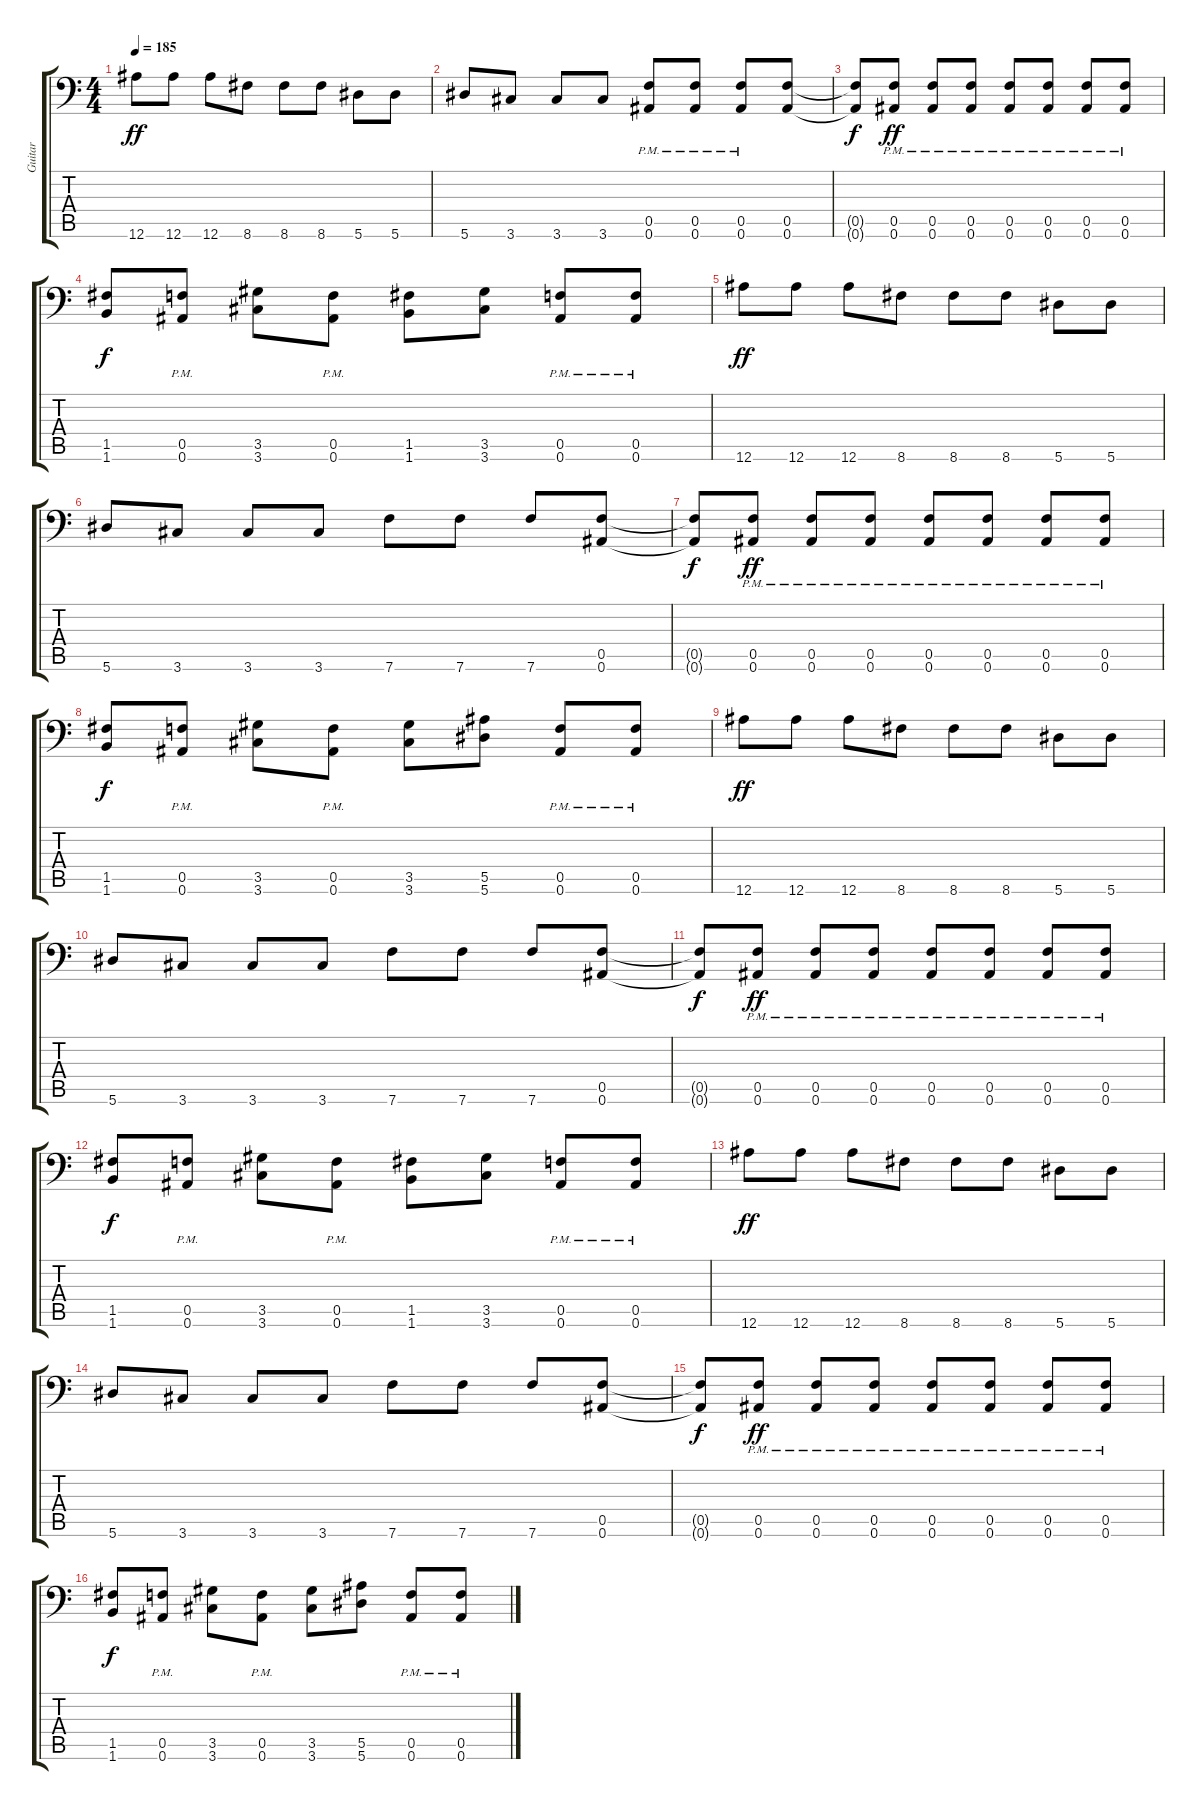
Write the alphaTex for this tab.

\track ("Guitar" "Guitar") {instrument distortionguitar}
\staff {score tabs}
\tuning (C4 G3 Eb3 Bb2 F2 Bb1) {hide}
\ts (4 4)
\tempo 185
\clef f4
\ks c
12.6.8{dy ff} 12.6.8 12.6.8 8.6.8 8.6.8 8.6.8 5.6.8 5.6.8 |
5.6.8 3.6.8 3.6.8 3.6.8 (0.5{pm} 0.6{pm}).8 (0.5{pm} 0.6{pm}).8 (0.5{pm} 0.6{pm}).8 (0.5 0.6).8 |
(0.5{t} 0.6{t}).8{dy f} (0.5{pm} 0.6{pm}).8{dy ff} (0.5{pm} 0.6{pm}).8 (0.5{pm} 0.6{pm}).8 (0.5{pm} 0.6{pm}).8 (0.5{pm} 0.6{pm}).8 (0.5{pm} 0.6{pm}).8 (0.5{pm} 0.6{pm}).8 |
(1.5 1.6).8{dy f} (0.5{pm} 0.6{pm}).8 (3.5 3.6).8 (0.5{pm} 0.6{pm}).8 (1.5 1.6).8 (3.5 3.6).8 (0.5{pm} 0.6{pm}).8 (0.5{pm} 0.6{pm}).8 |
12.6.8{dy ff} 12.6.8 12.6.8 8.6.8 8.6.8 8.6.8 5.6.8 5.6.8 |
5.6.8 3.6.8 3.6.8 3.6.8 7.6.8 7.6.8 7.6.8 (0.5 0.6).8 |
(0.5{t} 0.6{t}).8{dy f} (0.5{pm} 0.6{pm}).8{dy ff} (0.5{pm} 0.6{pm}).8 (0.5{pm} 0.6{pm}).8 (0.5{pm} 0.6{pm}).8 (0.5{pm} 0.6{pm}).8 (0.5{pm} 0.6{pm}).8 (0.5{pm} 0.6{pm}).8 |
(1.5 1.6).8{dy f} (0.5{pm} 0.6{pm}).8 (3.5 3.6).8 (0.5{pm} 0.6{pm}).8 (3.5 3.6).8 (5.5 5.6).8 (0.5{pm} 0.6{pm}).8 (0.5{pm} 0.6{pm}).8 |
12.6.8{dy ff} 12.6.8 12.6.8 8.6.8 8.6.8 8.6.8 5.6.8 5.6.8 |
5.6.8 3.6.8 3.6.8 3.6.8 7.6.8 7.6.8 7.6.8 (0.5 0.6).8 |
(0.5{t} 0.6{t}).8{dy f} (0.5{pm} 0.6{pm}).8{dy ff} (0.5{pm} 0.6{pm}).8 (0.5{pm} 0.6{pm}).8 (0.5{pm} 0.6{pm}).8 (0.5{pm} 0.6{pm}).8 (0.5{pm} 0.6{pm}).8 (0.5{pm} 0.6{pm}).8 |
(1.5 1.6).8{dy f} (0.5{pm} 0.6{pm}).8 (3.5 3.6).8 (0.5{pm} 0.6{pm}).8 (1.5 1.6).8 (3.5 3.6).8 (0.5{pm} 0.6{pm}).8 (0.5{pm} 0.6{pm}).8 |
12.6.8{dy ff} 12.6.8 12.6.8 8.6.8 8.6.8 8.6.8 5.6.8 5.6.8 |
5.6.8 3.6.8 3.6.8 3.6.8 7.6.8 7.6.8 7.6.8 (0.5 0.6).8 |
(0.5{t} 0.6{t}).8{dy f} (0.5{pm} 0.6{pm}).8{dy ff} (0.5{pm} 0.6{pm}).8 (0.5{pm} 0.6{pm}).8 (0.5{pm} 0.6{pm}).8 (0.5{pm} 0.6{pm}).8 (0.5{pm} 0.6{pm}).8 (0.5{pm} 0.6{pm}).8 |
(1.5 1.6).8{dy f} (0.5{pm} 0.6{pm}).8 (3.5 3.6).8 (0.5{pm} 0.6{pm}).8 (3.5 3.6).8 (5.5 5.6).8 (0.5{pm} 0.6{pm}).8 (0.5{pm} 0.6{pm}).8
